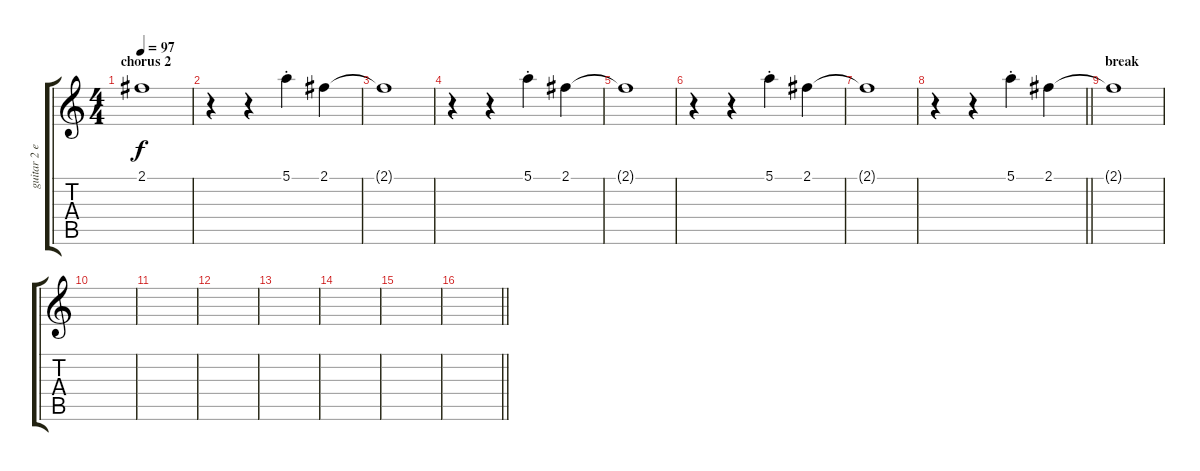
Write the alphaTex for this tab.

\track ("guitar 2 electric" "guitar 2 e") {instrument acousticbass}
\staff {score tabs}
\tuning (E4 B3 G3 D3 A2 E2) {hide}
\ts (4 4)
\section ("" "chorus 2")
\tempo 97
\clef g2
\ks c
2.1{t}.1{dy f} |
r.4 r.4 5.1{st}.4 2.1.4 |
2.1{t}.1 |
r.4 r.4 5.1{st}.4 2.1.4 |
2.1{t}.1 |
r.4 r.4 5.1{st}.4 2.1.4 |
2.1{t}.1 |
\barLineRight lightlight
r.4 r.4 5.1{st}.4 2.1.4 |
\section ("" "break")
2.1{t}.1 |
|
|
|
|
|
|
\barLineRight lightlight
